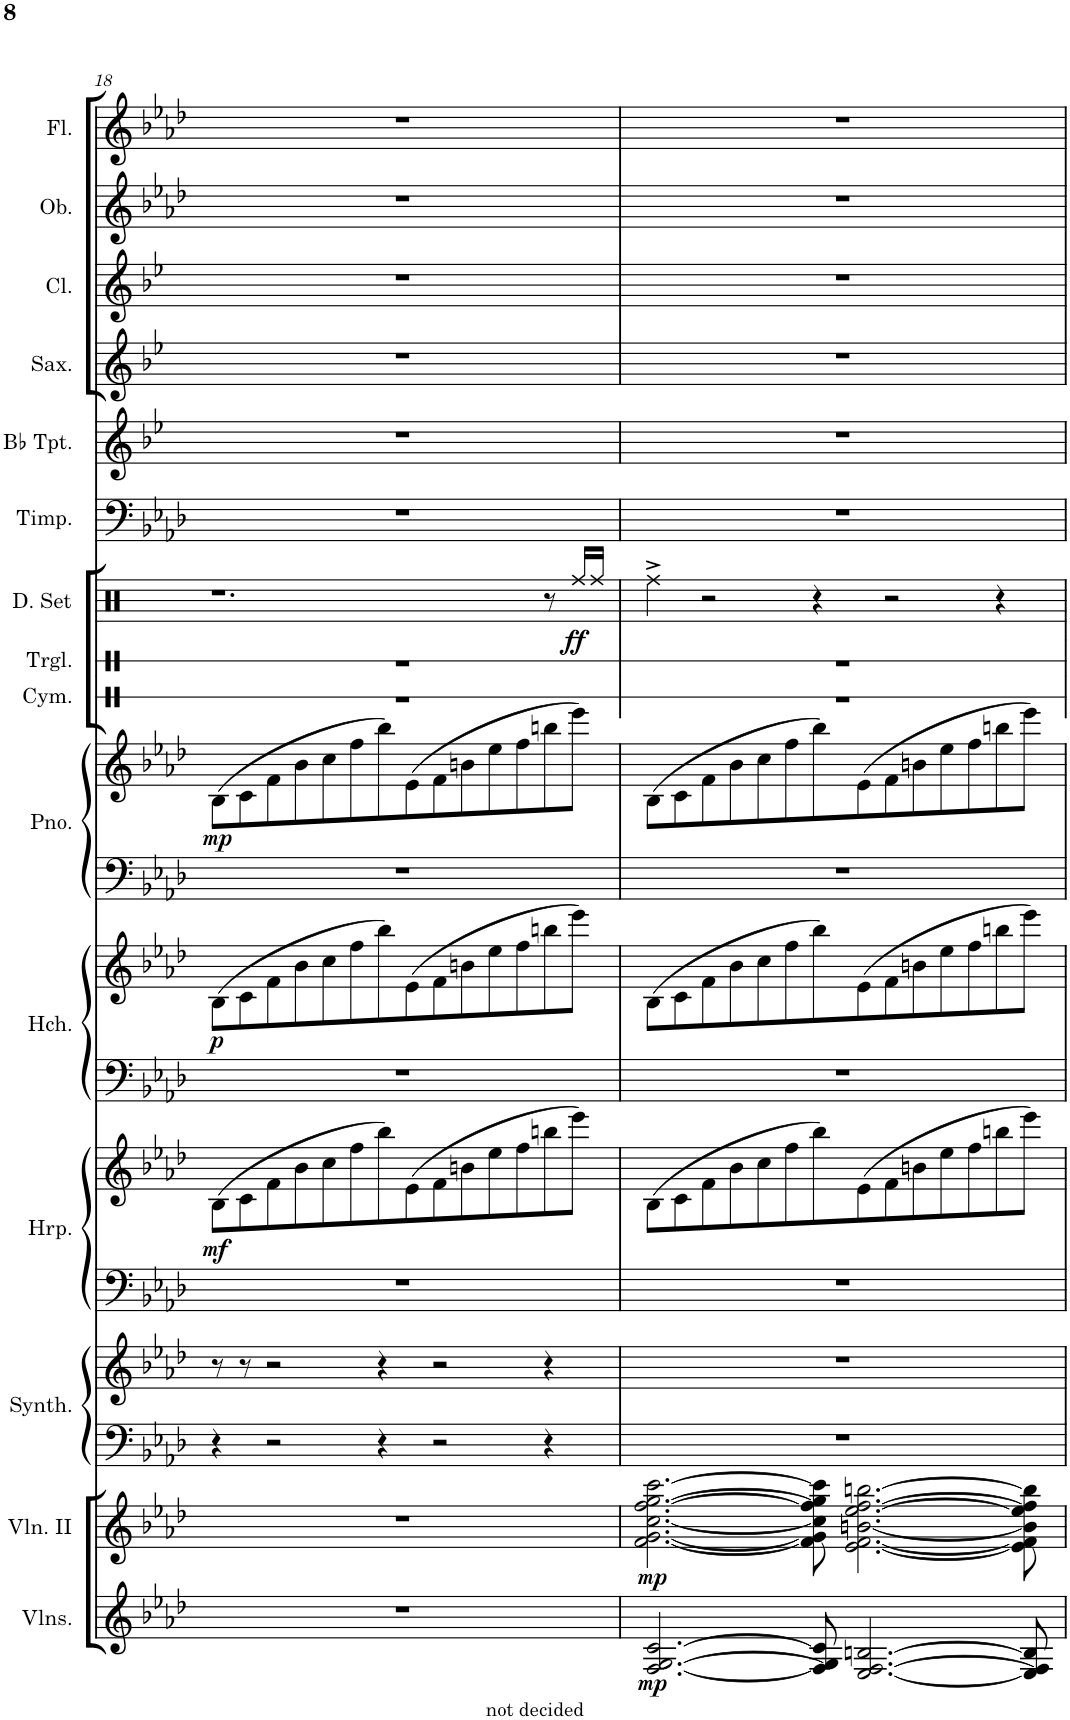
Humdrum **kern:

**kern	**dynam	**kern	**dynam	**kern	**kern	**kern	**kern	**dynam	**kern	**kern	**dynam	**kern	**kern	**dynam	**kern	**kern	**dynam	**kern	**kern	**kern	**kern	**kern	**kern
*part14	*part14	*part13	*part13	*part12	*part12	*part11	*part11	*part11	*part10	*part10	*part10	*part9	*part9	*part9	*part8	*part7	*part7	*part6	*part5	*part4	*part3	*part2	*part1
*staff18	*staff18	*staff17	*staff17	*staff16	*staff15	*staff14	*staff13	*staff13/14	*staff12	*staff11	*staff11/12	*staff10	*staff9	*staff9/10	*staff8	*staff7	*staff7	*staff6	*staff5	*staff4	*staff3	*staff2	*staff1
*I"Violins	*	*I"Violins II	*	*I"Saw Synthesizer	*	*I"Harp	*	*	*I"Harpsichord	*	*	*I"Grand Piano	*	*	*I"Triangle	*I"Drumset	*	*I"Timpani	*I"Trumpets in Bb	*I"Saxophone	*I"Clarinet	*I"Oboe	*I"Flutes
*I'Vlns.	*	*I'Vln. II	*	*I'Synth.	*	*I'Hrp.	*	*	*I'Hch.	*	*	*I'Pno.	*	*	*I'Trgl.	*I'D. Set	*	*I'Timp.	*	*I'Sax.	*I'Cl.	*I'Ob.	*I'Fl.
!!LO:PB:g=z
*clefG2	*	*clefG2	*	*clefF4	*clefG2	*clefF4	*clefG2	*	*clefF4	*clefG2	*	*clefF4	*clefG2	*	*clefX	*clefX	*	*clefF4	*clefG2	*clefG2	*clefG2	*clefG2	*clefG2
*	*	*	*	*	*	*	*	*	*	*	*	*	*	*	*	*	*	*	*Trd1c2	*Trd8c14	*Trd1c2	*	*
*k[b-e-a-d-]	*	*k[b-e-a-d-]	*	*k[b-e-a-d-]	*k[b-e-a-d-]	*k[b-e-a-d-]	*k[b-e-a-d-]	*	*k[b-e-a-d-]	*k[b-e-a-d-]	*	*k[b-e-a-d-]	*k[b-e-a-d-]	*	*k[]	*k[]	*	*k[b-e-a-d-]	*k[b-e-]	*k[b-e-]	*k[b-e-]	*k[b-e-a-d-]	*k[b-e-a-d-]
*M7/4	*	*M7/4	*	*M7/4	*M7/4	*M7/4	*M7/4	*	*M7/4	*M7/4	*	*M7/4	*M7/4	*	*M7/4	*M7/4	*	*M7/4	*M7/4	*M7/4	*M7/4	*M7/4	*M7/4
=18	=18	=18	=18	=18	=18	=18	=18	=18	=18	=18	=18	=18	=18	=18	=18	=18	=18	=18	=18	=18	=18	=18	=18
!	!	!	!	!	!	!	!	!LO:DY:b	!	!	!LO:DY:b	!	!	!LO:DY:b	!	!	!	!	!	!	!	!	!
1..r	.	1..r	.	4r	8r	1..r	(8B-\L	mf	1..r	(8B-\L	p	1..r	(8B-\L	mp	1..r	1.r	.	1..r	1..r	1..r	1..r	1..r	1..r
.	.	.	.	.	8r	.	8c\	.	.	8c\	.	.	8c\	.	.	.	.	.	.	.	.	.	.
.	.	.	.	2r	2r	.	8f\	.	.	8f\	.	.	8f\	.	.	.	.	.	.	.	.	.	.
.	.	.	.	.	.	.	8b-\	.	.	8b-\	.	.	8b-\	.	.	.	.	.	.	.	.	.	.
.	.	.	.	.	.	.	8cc\	.	.	8cc\	.	.	8cc\	.	.	.	.	.	.	.	.	.	.
.	.	.	.	.	.	.	8ff\	.	.	8ff\	.	.	8ff\	.	.	.	.	.	.	.	.	.	.
.	.	.	.	4r	4r	.	8bb-\)	.	.	8bb-\)	.	.	8bb-\)	.	.	.	.	.	.	.	.	.	.
.	.	.	.	.	.	.	(8e-\	.	.	(8e-\	.	.	(8e-\	.	.	.	.	.	.	.	.	.	.
.	.	.	.	2r	2r	.	8f\	.	.	8f\	.	.	8f\	.	.	.	.	.	.	.	.	.	.
.	.	.	.	.	.	.	8bn\	.	.	8bn\	.	.	8bn\	.	.	.	.	.	.	.	.	.	.
.	.	.	.	.	.	.	8ee-\	.	.	8ee-\	.	.	8ee-\	.	.	.	.	.	.	.	.	.	.
.	.	.	.	.	.	.	8ff\	.	.	8ff\	.	.	8ff\	.	.	.	.	.	.	.	.	.	.
.	.	.	.	4r	4r	.	8bbn\	.	.	8bbn\	.	.	8bbn\	.	.	8r	.	.	.	.	.	.	.
!	!	!	!	!	!	!	!	!	!	!	!	!	!	!	!	!	!LO:DY:b	!	!	!	!	!	!
.	.	.	.	.	.	.	8eee-\J)	.	.	8eee-\J)	.	.	8eee-\J)	.	.	16Rff/LL	ff	.	.	.	.	.	.
.	.	.	.	.	.	.	.	.	.	.	.	.	.	.	.	16Rff/JJ	.	.	.	.	.	.	.
=19	=19	=19	=19	=19	=19	=19	=19	=19	=19	=19	=19	=19	=19	=19	=19	=19	=19	=19	=19	=19	=19	=19	=19
!	!LO:DY:b	!	!LO:DY:b	!	!	!	!	!	!	!	!	!	!	!	!	!	!	!	!	!	!	!	!
[2.F/ [2.G/ [2.c/	mp	[2.f\ [2.g\ [2.cc\ [2.ff\ [2.gg\ [2.ccc\	mp	1..r	1..r	1..r	(8B-\L	.	1..r	(8B-\L	.	1..r	(8B-\L	.	1..r	4Rff^\	.	1..r	1..r	1..r	1..r	1..r	1..r
.	.	.	.	.	.	.	8c\	.	.	8c\	.	.	8c\	.	.	.	.	.	.	.	.	.	.
.	.	.	.	.	.	.	8f\	.	.	8f\	.	.	8f\	.	.	2r	.	.	.	.	.	.	.
.	.	.	.	.	.	.	8b-\	.	.	8b-\	.	.	8b-\	.	.	.	.	.	.	.	.	.	.
.	.	.	.	.	.	.	8cc\	.	.	8cc\	.	.	8cc\	.	.	.	.	.	.	.	.	.	.
.	.	.	.	.	.	.	8ff\	.	.	8ff\	.	.	8ff\	.	.	.	.	.	.	.	.	.	.
8F/] 8G/] 8c/]	.	8f\] 8g\] 8cc\] 8ff\] 8gg\] 8ccc\]	.	.	.	.	8bb-\)	.	.	8bb-\)	.	.	8bb-\)	.	.	4r	.	.	.	.	.	.	.
[2.E-/ [2.F/ [2.Bn/	.	[2.e-\ [2.f\ [2.bn\ [2.ee-\ [2.ff\ [2.bbn\	.	.	.	.	(8e-\	.	.	(8e-\	.	.	(8e-\	.	.	.	.	.	.	.	.	.	.
.	.	.	.	.	.	.	8f\	.	.	8f\	.	.	8f\	.	.	2r	.	.	.	.	.	.	.
.	.	.	.	.	.	.	8bn\	.	.	8bn\	.	.	8bn\	.	.	.	.	.	.	.	.	.	.
.	.	.	.	.	.	.	8ee-\	.	.	8ee-\	.	.	8ee-\	.	.	.	.	.	.	.	.	.	.
.	.	.	.	.	.	.	8ff\	.	.	8ff\	.	.	8ff\	.	.	.	.	.	.	.	.	.	.
.	.	.	.	.	.	.	8bbn\	.	.	8bbn\	.	.	8bbn\	.	.	4r	.	.	.	.	.	.	.
8E-/] 8F/] 8B/]	.	8e-\] 8f\] 8b\] 8ee-\] 8ff\] 8bb\]	.	.	.	.	8eee-\J)	.	.	8eee-\J)	.	.	8eee-\J)	.	.	.	.	.	.	.	.	.	.
=	=	=	=	=	=	=	=	=	=	=	=	=	=	=	=	=	=	=	=	=	=	=	=
*-	*-	*-	*-	*-	*-	*-	*-	*-	*-	*-	*-	*-	*-	*-	*-	*-	*-	*-	*-	*-	*-	*-	*-
